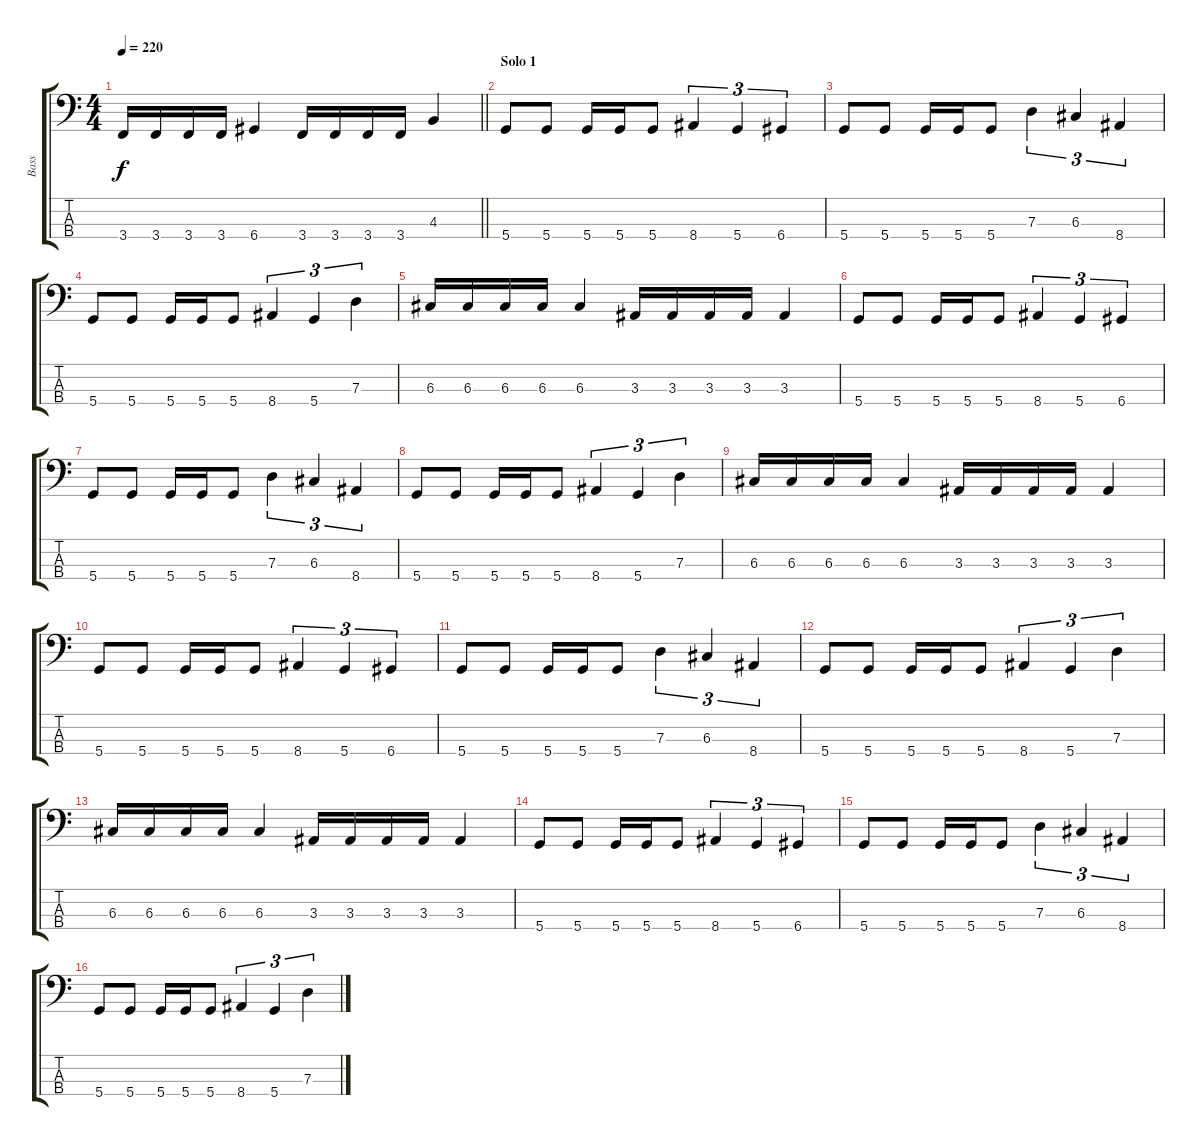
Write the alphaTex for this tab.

\track ("Bass" "Bass") {instrument electricbassfinger}
\staff {score tabs}
\tuning (F2 C2 G1 D1) {hide}
\ts (4 4)
\tempo 220
\clef f4
\barLineRight lightlight
\ks c
3.4.16{dy f} 3.4.16 3.4.16 3.4.16 6.4.4 3.4.16 3.4.16 3.4.16 3.4.16 4.3.4 |
\section ("" "Solo 1")
5.4.8 5.4.8 5.4.16 5.4.16 5.4.8 8.4.4{tu (3 2)} 5.4.4{tu (3 2)} 6.4.4{tu (3 2)} |
5.4.8 5.4.8 5.4.16 5.4.16 5.4.8 7.3.4{tu (3 2)} 6.3.4{tu (3 2)} 8.4.4{tu (3 2)} |
5.4.8 5.4.8 5.4.16 5.4.16 5.4.8 8.4.4{tu (3 2)} 5.4.4{tu (3 2)} 7.3.4{tu (3 2)} |
6.3.16 6.3.16 6.3.16 6.3.16 6.3.4 3.3.16 3.3.16 3.3.16 3.3.16 3.3.4 |
5.4.8 5.4.8 5.4.16 5.4.16 5.4.8 8.4.4{tu (3 2)} 5.4.4{tu (3 2)} 6.4.4{tu (3 2)} |
5.4.8 5.4.8 5.4.16 5.4.16 5.4.8 7.3.4{tu (3 2)} 6.3.4{tu (3 2)} 8.4.4{tu (3 2)} |
5.4.8 5.4.8 5.4.16 5.4.16 5.4.8 8.4.4{tu (3 2)} 5.4.4{tu (3 2)} 7.3.4{tu (3 2)} |
6.3.16 6.3.16 6.3.16 6.3.16 6.3.4 3.3.16 3.3.16 3.3.16 3.3.16 3.3.4 |
5.4.8 5.4.8 5.4.16 5.4.16 5.4.8 8.4.4{tu (3 2)} 5.4.4{tu (3 2)} 6.4.4{tu (3 2)} |
5.4.8 5.4.8 5.4.16 5.4.16 5.4.8 7.3.4{tu (3 2)} 6.3.4{tu (3 2)} 8.4.4{tu (3 2)} |
5.4.8 5.4.8 5.4.16 5.4.16 5.4.8 8.4.4{tu (3 2)} 5.4.4{tu (3 2)} 7.3.4{tu (3 2)} |
6.3.16 6.3.16 6.3.16 6.3.16 6.3.4 3.3.16 3.3.16 3.3.16 3.3.16 3.3.4 |
5.4.8 5.4.8 5.4.16 5.4.16 5.4.8 8.4.4{tu (3 2)} 5.4.4{tu (3 2)} 6.4.4{tu (3 2)} |
5.4.8 5.4.8 5.4.16 5.4.16 5.4.8 7.3.4{tu (3 2)} 6.3.4{tu (3 2)} 8.4.4{tu (3 2)} |
5.4.8 5.4.8 5.4.16 5.4.16 5.4.8 8.4.4{tu (3 2)} 5.4.4{tu (3 2)} 7.3.4{tu (3 2)}
